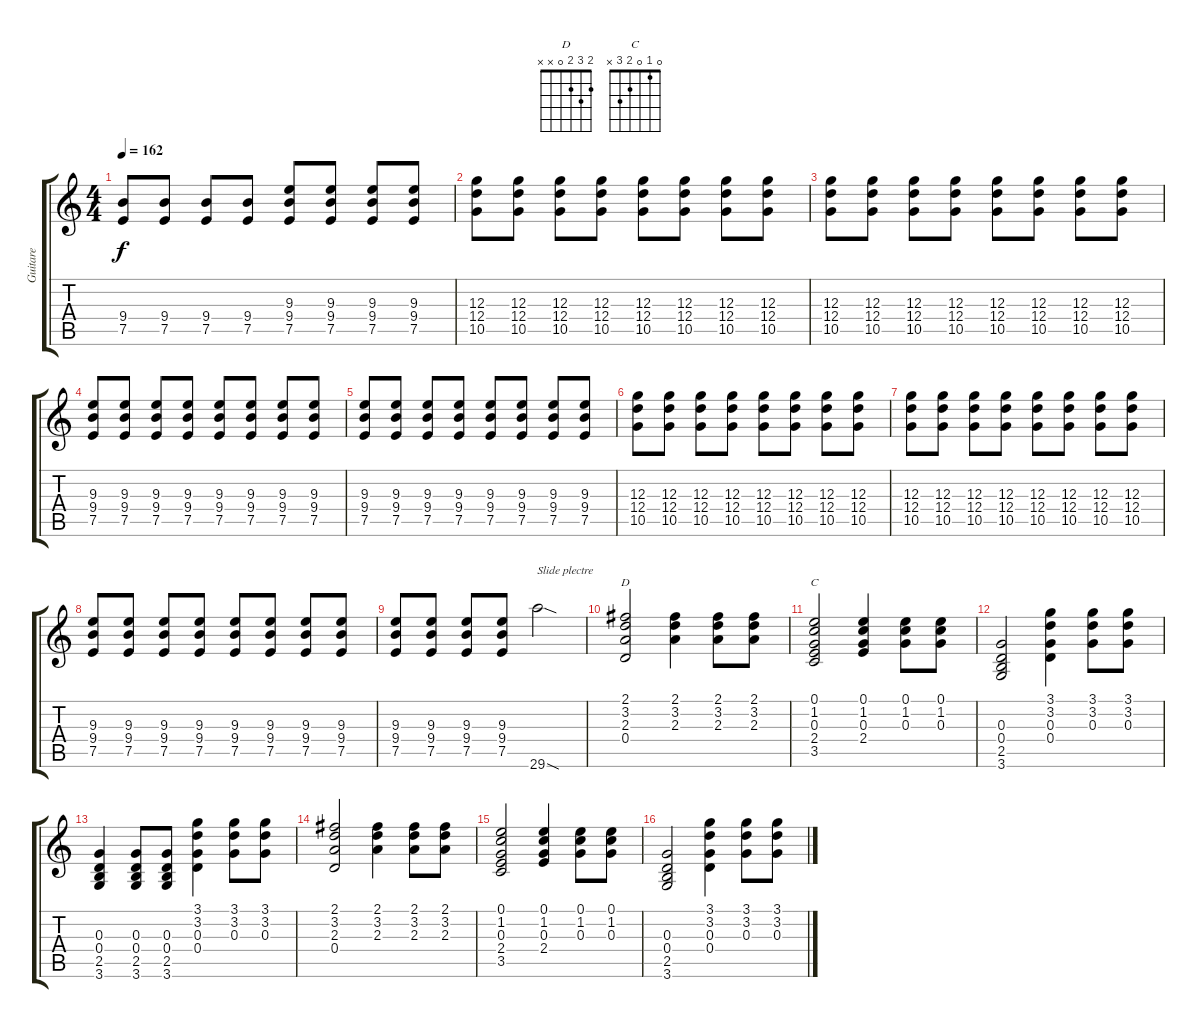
\track ("Guitare" "Guitare") {instrument distortionguitar}
\staff {score tabs}
\tuning (E4 B3 G3 D3 A2 E2) {hide}
\chord ("D" 2 3 2 0 x x)
\chord ("C" 0 1 0 2 3 x)
\ts (4 4)
\tempo 162
\clef g2
\ks c
(9.4 7.5).8{dy f} (9.4 7.5).8 (9.4 7.5).8 (9.4 7.5).8 (9.3 9.4 7.5).8 (9.3 9.4 7.5).8 (9.3 9.4 7.5).8 (9.3 9.4 7.5).8 |
(12.3 12.4 10.5).8 (12.3 12.4 10.5).8 (12.3 12.4 10.5).8 (12.3 12.4 10.5).8 (12.3 12.4 10.5).8 (12.3 12.4 10.5).8 (12.3 12.4 10.5).8 (12.3 12.4 10.5).8 |
(12.3 12.4 10.5).8 (12.3 12.4 10.5).8 (12.3 12.4 10.5).8 (12.3 12.4 10.5).8 (12.3 12.4 10.5).8 (12.3 12.4 10.5).8 (12.3 12.4 10.5).8 (12.3 12.4 10.5).8 |
(9.3 9.4 7.5).8 (9.3 9.4 7.5).8 (9.3 9.4 7.5).8 (9.3 9.4 7.5).8 (9.3 9.4 7.5).8 (9.3 9.4 7.5).8 (9.3 9.4 7.5).8 (9.3 9.4 7.5).8 |
(9.3 9.4 7.5).8 (9.3 9.4 7.5).8 (9.3 9.4 7.5).8 (9.3 9.4 7.5).8 (9.3 9.4 7.5).8 (9.3 9.4 7.5).8 (9.3 9.4 7.5).8 (9.3 9.4 7.5).8 |
(12.3 12.4 10.5).8 (12.3 12.4 10.5).8 (12.3 12.4 10.5).8 (12.3 12.4 10.5).8 (12.3 12.4 10.5).8 (12.3 12.4 10.5).8 (12.3 12.4 10.5).8 (12.3 12.4 10.5).8 |
(12.3 12.4 10.5).8 (12.3 12.4 10.5).8 (12.3 12.4 10.5).8 (12.3 12.4 10.5).8 (12.3 12.4 10.5).8 (12.3 12.4 10.5).8 (12.3 12.4 10.5).8 (12.3 12.4 10.5).8 |
(9.3 9.4 7.5).8 (9.3 9.4 7.5).8 (9.3 9.4 7.5).8 (9.3 9.4 7.5).8 (9.3 9.4 7.5).8 (9.3 9.4 7.5).8 (9.3 9.4 7.5).8 (9.3 9.4 7.5).8 |
(9.3 9.4 7.5).8 (9.3 9.4 7.5).8 (9.3 9.4 7.5).8 (9.3 9.4 7.5).8 29.6{sod}.2{txt "Slide plectre"} |
(2.1 3.2 2.3 0.4).2{ch "D"} (2.1 3.2 2.3).4 (2.1 3.2 2.3).8 (2.1 3.2 2.3).8 |
(0.1 1.2 0.3 2.4 3.5).2{ch "C"} (0.1 1.2 0.3 2.4).4 (0.1 1.2 0.3).8 (0.1 1.2 0.3).8 |
(0.3 0.4 2.5 3.6).2 (3.1 3.2 0.3 0.4).4 (3.1 3.2 0.3).8 (3.1 3.2 0.3).8 |
(0.3 0.4 2.5 3.6).4 (0.3 0.4 2.5 3.6).8 (0.3 0.4 2.5 3.6).8 (3.1 3.2 0.3 0.4).4 (3.1 3.2 0.3).8 (3.1 3.2 0.3).8 |
(2.1 3.2 2.3 0.4).2 (2.1 3.2 2.3).4 (2.1 3.2 2.3).8 (2.1 3.2 2.3).8 |
(0.1 1.2 0.3 2.4 3.5).2 (0.1 1.2 0.3 2.4).4 (0.1 1.2 0.3).8 (0.1 1.2 0.3).8 |
(0.3 0.4 2.5 3.6).2 (3.1 3.2 0.3 0.4).4 (3.1 3.2 0.3).8 (3.1 3.2 0.3).8
